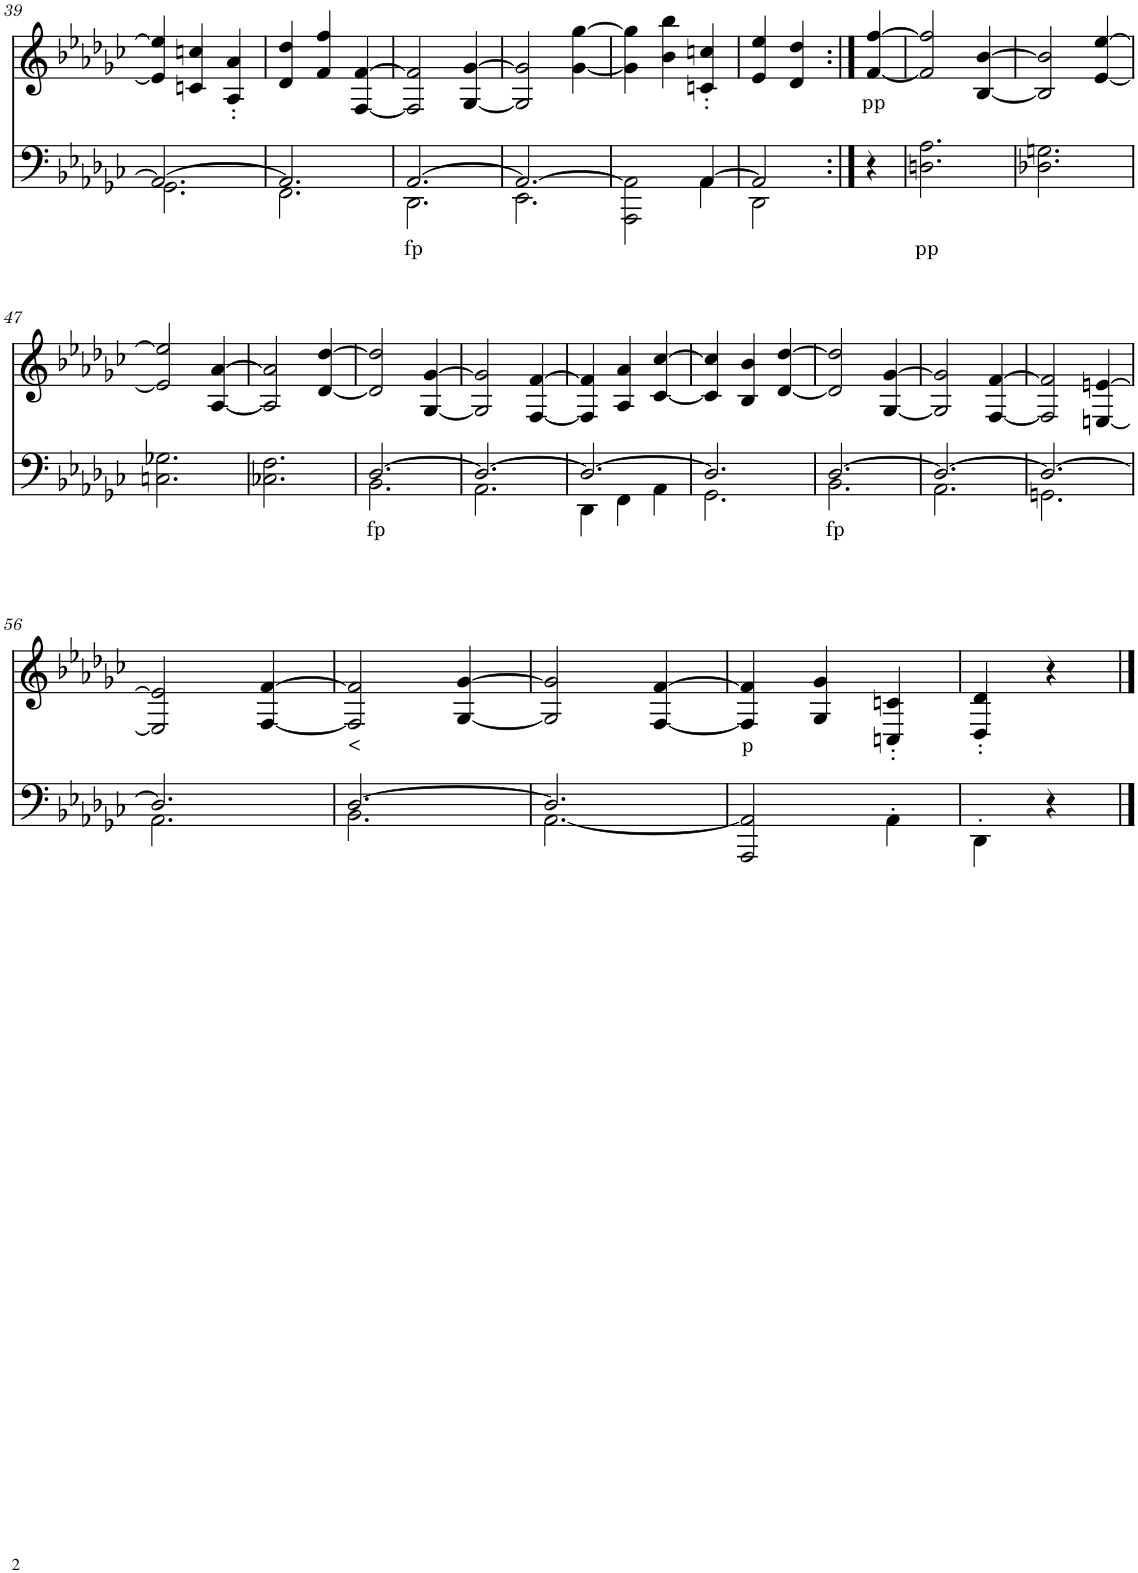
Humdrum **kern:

**kern	**text	**kern	**text
*part2	*part2	*part1	*part1
*staff2	*staff2	*staff1	*staff1
*I"piano	*	*I"piano	*
*I'Pno	*	*I'Pno	*
!!LO:PB:g=z
*clefF4	*	*clefG2	*
*k[b-e-a-d-g-c-]	*	*k[b-e-a-d-g-c-]	*
*G-:	*	*G-:	*
*M3/4	*	*M3/4	*
=39	=39	=39	=39
*^	*	*	*
2.AA-/_	2.GG-\	.	4e-/] 4ee-/]	.
.	.	.	4cn/ 4ccn/	.
.	.	.	4A-/' 4a-/'	.
=40	=40	=40	=40	=40
2.AA-/]	2.FF\	.	4d-/ 4dd-/	.
.	.	.	4f/ 4ff/	.
.	.	.	[4F/ [4f/	.
=41	=41	=41	=41	=41
!	!	!LO:LY:b	!	!
[2.AA-/	2.DD-\	fp	2F/] 2f/]	.
.	.	.	[4G-/ [4g-/	.
=42	=42	=42	=42	=42
2.AA-/_	2.EE-\	.	2G-/] 2g-/]	.
.	.	.	[4g-\ [4gg-\	.
=43	=43	=43	=43	=43
2ryy	2AAA-\ 2AA-\]	.	4g-\] 4gg-\]	.
.	.	.	4b-\ 4bb-\	.
[4AA-/	4AA-\	.	4cn/' 4ccn/'	.
=44	=44	=44	=44	=44
2AA-/]	2DD-\	.	4e-/ 4ee-/	.
.	.	.	4d-/ 4dd-/	.
*v	*v	*	*	*
=44X3:|!	=44X3:|!	=44X3:|!	=44X3:|!
!	!	!	!LO:LY:b
4r	.	[4f/ [4ff/	pp
=45	=45	=45	=45
!	!LO:LY:b	!	!
2.Dn\ 2.A-\	pp	2f/] 2ff/]	.
.	.	[4B-/ [4b-/	.
=46	=46	=46	=46
2.D-X\ 2.Gn\	.	2B-/] 2b-/]	.
.	.	[4e-/ [4ee-/	.
!!LO:LB:g=z
=47	=47	=47	=47
2.Cn\ 2.G-X\	.	2e-/] 2ee-/]	.
.	.	[4A-/ [4a-/	.
=48	=48	=48	=48
2.C-X\ 2.F\	.	2A-/] 2a-/]	.
.	.	[4d-/ [4dd-/	.
=49	=49	=49	=49
*^	*	*	*
!	!	!LO:LY:b	!	!
[2.D-/	2.BB-\	fp	2d-/] 2dd-/]	.
.	.	.	[4G-/ [4g-/	.
=50	=50	=50	=50	=50
2.D-/_	2.AA-\	.	2G-/] 2g-/]	.
.	.	.	[4F/ [4f/	.
=51	=51	=51	=51	=51
2.D-/_	4DD-\	.	4F/] 4f/]	.
.	4FF\	.	4A-/ 4a-/	.
.	4AA-\	.	[4c-/ [4cc-/	.
=52	=52	=52	=52	=52
2.D-/]	2.GG-\	.	4c-/] 4cc-/]	.
.	.	.	4B-/ 4b-/	.
.	.	.	[4d-/ [4dd-/	.
=53	=53	=53	=53	=53
!	!	!LO:LY:b	!	!
[2.D-/	2.BB-\	fp	2d-/] 2dd-/]	.
.	.	.	[4G-/ [4g-/	.
=54	=54	=54	=54	=54
2.D-/_	2.AA-\	.	2G-/] 2g-/]	.
.	.	.	[4F/ [4f/	.
=55	=55	=55	=55	=55
2.D-/_	2.GGn\	.	2F/] 2f/]	.
.	.	.	[4En/ [4en/	.
!!LO:LB:g=z
=56	=56	=56	=56	=56
2.D-/]	2.AA-\	.	2E/] 2e/]	.
.	.	.	[4F/ [4f/	.
=57	=57	=57	=57	=57
!	!	!	!	!LO:LY:b
[2.D-/	2.BB-\	.	2F/] 2f/]	<
.	.	.	[4G-/ [4g-/	.
=58	=58	=58	=58	=58
2.D-/]	[2.AA-\	.	2G-/] 2g-/]	.
.	.	.	[4F/ [4f/	.
*v	*v	*	*	*
=59	=59	=59	=59
!	!	!	!LO:LY:b
2AAA-/ 2AA-/]	.	4F/] 4f/]	p
.	.	4G-/ 4g-/	.
4AA-'\	.	4Cn/' 4cn/'	.
=60	=60	=60	=60
4DD-'\	.	4D-/' 4d-/'	.
4r	.	4r	.
==	==	==	==
*-	*-	*-	*-
